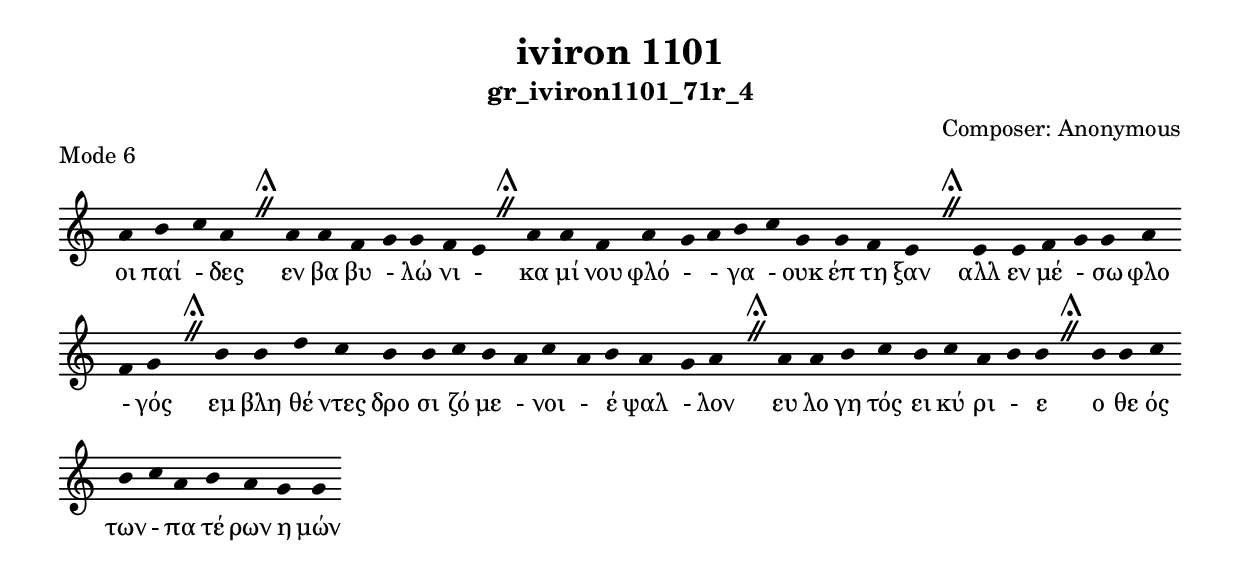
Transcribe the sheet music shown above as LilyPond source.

\include "gregorian.ly"

	\header {
 	  title = "iviron 1101"
	  subtitle = "gr_iviron1101_71r_4"
	  composer = "Composer: Αnonymous"
	  piece = "Mode 6"
	}

	chant = {
	  a'4 b'4 c''4 a'4 \divisioMaior
 a'4 a'4 f'4 g'4 g'4 f'4 e'4 \divisioMaior
 a'4 a'4 f'4 a'4 g'4 a'4 b'4 c''4 g'4 g'4 f'4 e'4 \divisioMaior
 e'4 e'4 f'4 g'4 g'4 a'4 f'4 g'4 \divisioMaior
 b'4 b'4 d''4 c''4 b'4 b'4 c''4 b'4 a'4 c''4 a'4 b'4 a'4 g'4 a'4 \divisioMaior
 a'4 a'4 b'4 c''4 b'4 c''4 a'4 b'4 b'4 \divisioMaior
 b'4 b'4 c''4 b'4 c''4 a'4 b'4 a'4 g'4 g'4\finalis
	}

	verba = \lyricmode {οι παί - δες 
εν βα βυ - λώ νι - 
κα μί νου φλό -  - γα - ουκ έπ τη ξαν 
αλλ εν μέ - σω φλο - γός 
εμ βλη θέ ντες δρο σι ζό με - νοι - έ ψαλ - λον 
ευ λο γη τός ει κύ ρι - ε 
ο θε ός των - πα τέ ρων η μών 
	}


	\score {
	  \new Staff <<
	  \new Voice = "melody" \chant
	  \new Lyrics = "one" \lyricsto melody \verba
	  >>
	  \layout {
	    \context {
	      \Staff
	      \remove "Time_signature_engraver"
	      \remove "Bar_engraver"
	    }
	    \context {
	      \Voice
	      \remove "Stem_engraver"
	    }
	  }
	}